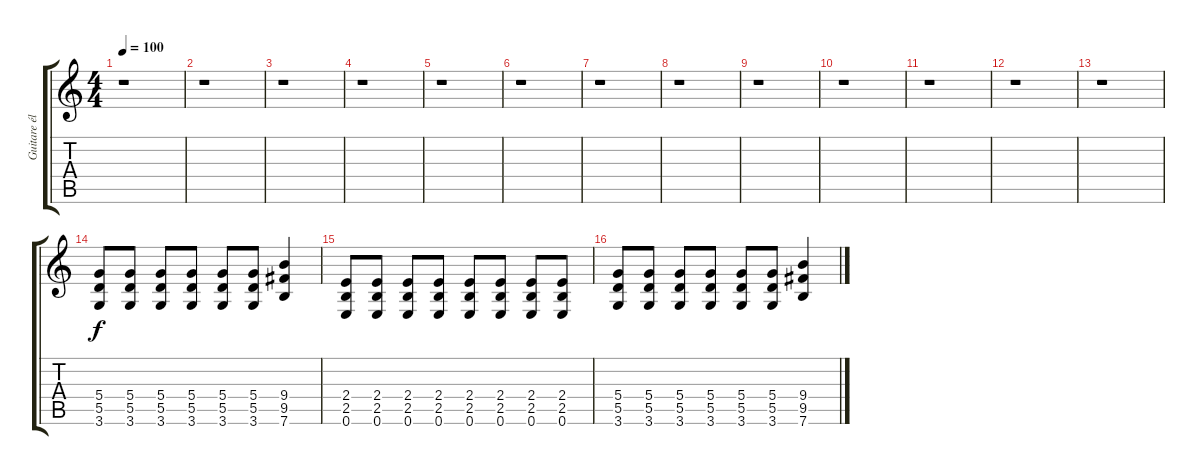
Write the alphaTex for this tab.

\track ("Guitare électrique" "Guitare él") {instrument overdrivenguitar}
\staff {score tabs}
\tuning (E4 B3 G3 D3 A2 E2) {hide}
\ts (4 4)
\tempo 100
\clef g2
\ks c
r.1{dy f instrument overdrivenguitar} |
r.1 |
r.1 |
r.1 |
r.1 |
r.1 |
r.1 |
r.1 |
r.1 |
r.1 |
r.1 |
r.1 |
r.1 |
(5.4 5.5 3.6).8 (5.4 5.5 3.6).8 (5.4 5.5 3.6).8 (5.4 5.5 3.6).8 (5.4 5.5 3.6).8 (5.4 5.5 3.6).8 (9.4 9.5 7.6).4 |
(2.4 2.5 0.6).8 (2.4 2.5 0.6).8 (2.4 2.5 0.6).8 (2.4 2.5 0.6).8 (2.4 2.5 0.6).8 (2.4 2.5 0.6).8 (2.4 2.5 0.6).8 (2.4 2.5 0.6).8 |
(5.4 5.5 3.6).8 (5.4 5.5 3.6).8 (5.4 5.5 3.6).8 (5.4 5.5 3.6).8 (5.4 5.5 3.6).8 (5.4 5.5 3.6).8 (9.4 9.5 7.6).4
